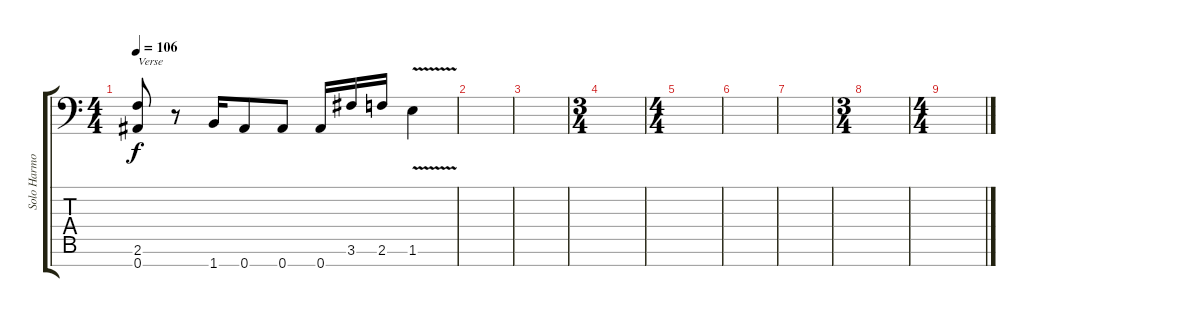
\track ("Solo Harmony/Ending Bits" "Solo Harmo") {instrument distortionguitar}
\staff {score tabs}
\tuning (Eb4 Bb3 Gb3 Db3 Ab2 Eb2 Bb1) {hide}
\ts (4 4)
\tempo 106
\clef f4
\ks c
(2.6 0.7).8{txt "Verse" dy f} r.8 1.7.16 0.7.8 0.7.8 0.7.16 3.6.16 2.6.16 1.6{v}.4 |
|
|
\ts (3 4)
|
\ts (4 4)
|
|
|
\ts (3 4)
|
\ts (4 4)
